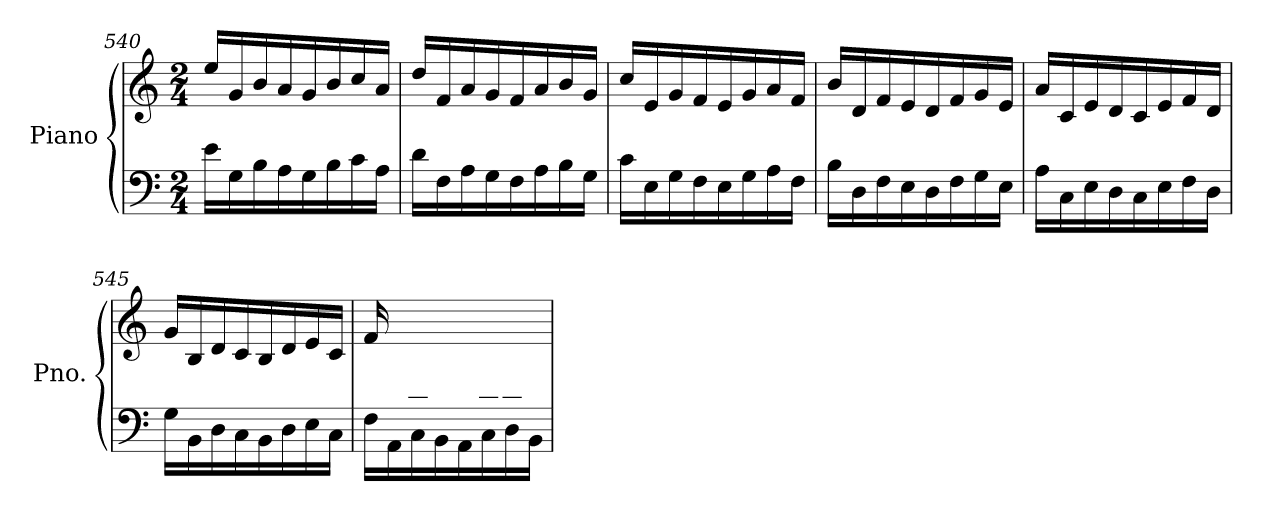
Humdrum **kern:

**kern	**kern
*part1	*part1
*staff2	*staff1
*I"Piano	*
*I'Pno.	*
*clefF4	*clefG2
*k[]	*k[]
*M2/4	*M2/4
=540	=540
16e\LL	16ee/LL
16G\	16g/
16B\	16b/
16A\	16a/
16G\	16g/
16B\	16b/
16c\	16cc/
16A\JJ	16a/JJ
!!LO:LB:g=z
=541	=541
16d\LL	16dd/LL
16F\	16f/
16A\	16a/
16G\	16g/
16F\	16f/
16A\	16a/
16B\	16b/
16G\JJ	16g/JJ
=542	=542
16c\LL	16cc/LL
16E\	16e/
16G\	16g/
16F\	16f/
16E\	16e/
16G\	16g/
16A\	16a/
16F\JJ	16f/JJ
=543	=543
16B\LL	16b/LL
16D\	16d/
16F\	16f/
16E\	16e/
16D\	16d/
16F\	16f/
16G\	16g/
16E\JJ	16e/JJ
=544	=544
16A\LL	16a/LL
16C\	16c/
16E\	16e/
16D\	16d/
16C\	16c/
16E\	16e/
16F\	16f/
16D\JJ	16d/JJ
=545	=545
16G\LL	16g/LL
16BB\	16B/
16D\	16d/
16C\	16c/
16BB\	16B/
16D\	16d/
16E\	16e/
16C\JJ	16c/JJ
=546	=546
*^	*
16ryy	16F\LL	16f/LL
16A/	16AA\	4..ryy
16c/	16C\	.
16B/	16BB\	.
16A/	16AA\	.
16c/	16C\	.
16d/	16D\	.
16B/JJ	16BB\JJ	.
*v	*v	*
=	=
*-	*-
